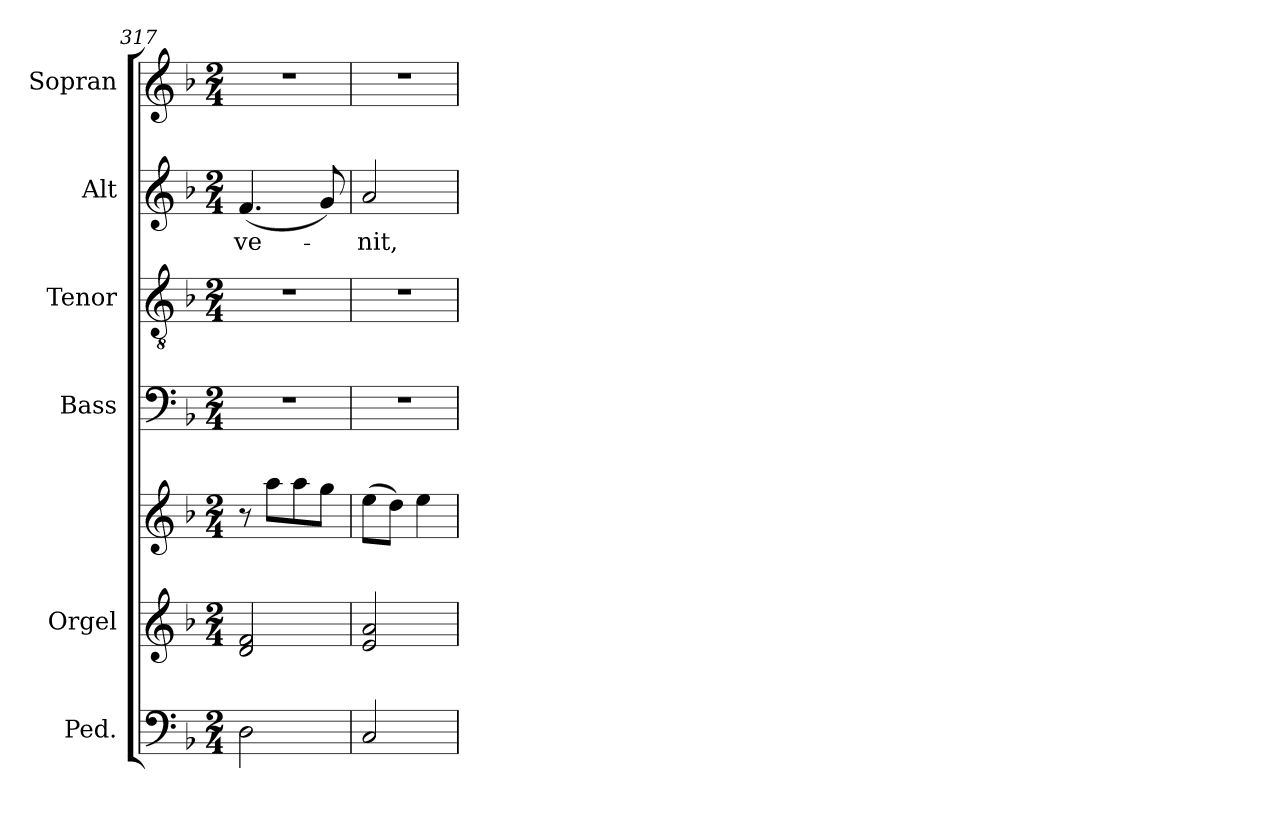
**kern	**kern	**kern	**kern	**kern	**kern	**text	**kern
*part6	*part5	*part5	*part4	*part3	*part2	*part2	*part1
*staff7	*staff6	*staff5	*staff4	*staff3	*staff2	*staff2	*staff1
*I"Ped.	*I"Orgel	*	*I"Bass	*I"Tenor	*I"Alt	*	*I"Sopran
*	*I'Org.	*	*I'B.	*I'T.	*I'A.	*	*I'S.
*clefF4	*clefG2	*clefG2	*clefF4	*clefGv2	*clefG2	*	*clefG2
*ITrd7c12	*	*	*	*	*	*	*
*k[b-]	*k[b-]	*k[b-]	*k[b-]	*k[b-]	*k[b-]	*	*k[b-]
*F:	*F:	*F:	*F:	*F:	*F:	*	*F:
*M2/4	*M2/4	*M2/4	*M2/4	*M2/4	*M2/4	*	*M2/4
=317	=317	=317	=317	=317	=317	=317	=317
!	!	!	!	!	!	!LO:LY:b	!
2DD\	2d/ 2f/	8r	2r	2r	(<4.f/	ve-	2r
.	.	8aa\L	.	.	.	.	.
.	.	8aa\	.	.	.	.	.
.	.	8gg\J	.	.	8g/)	.	.
=318	=318	=318	=318	=318	=318	=318	=318
!	!	!	!	!	!	!LO:LY:b	!
2CC/	2e/ 2a/	(>8ee\L	2r	2r	2a/	-nit,	2r
.	.	8dd\J)	.	.	.	.	.
.	.	4ee\	.	.	.	.	.
=	=	=	=	=	=	=	=
*-	*-	*-	*-	*-	*-	*-	*-
